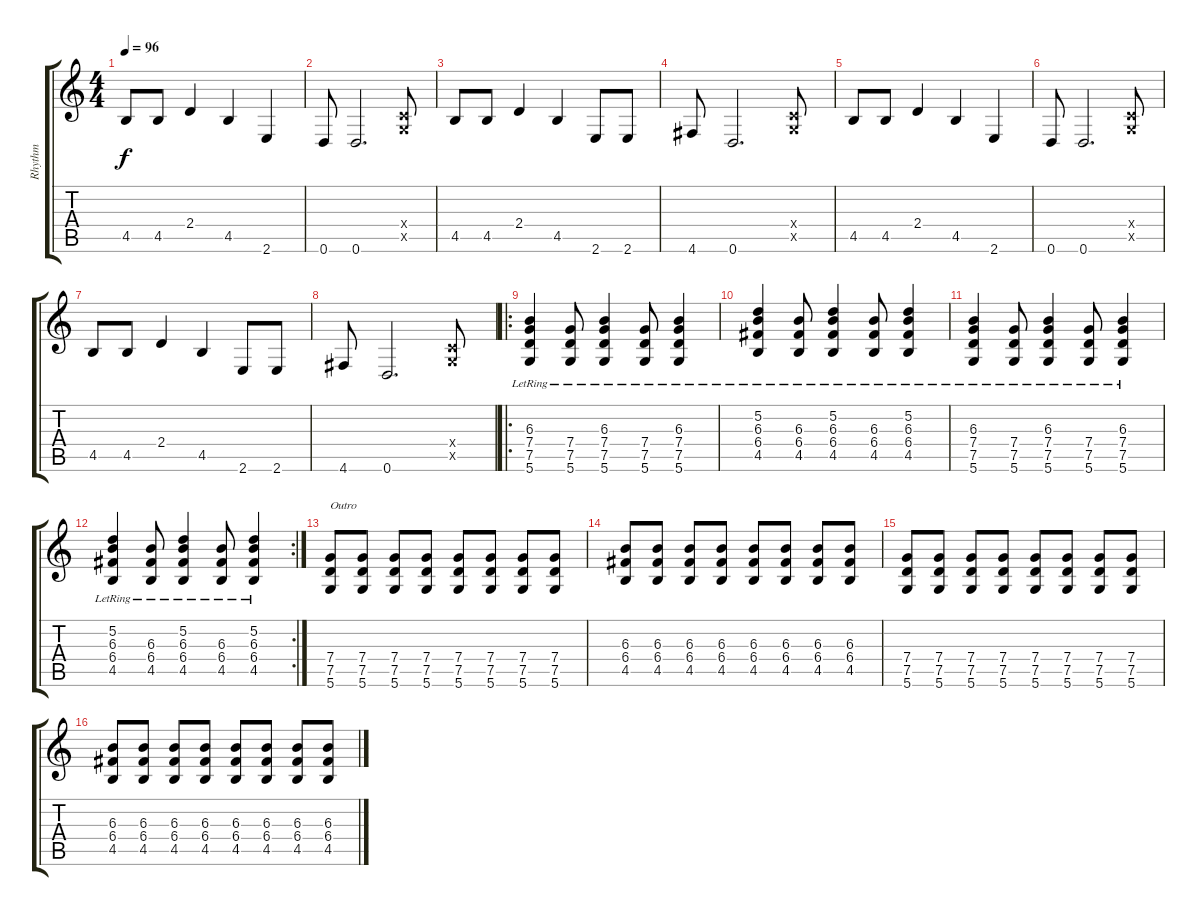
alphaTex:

\track ("Rhythm" "Rhythm") {instrument electricguitarclean}
\staff {score tabs}
\tuning (D4 A3 F3 C3 G2 D2) {hide}
\ts (4 4)
\tempo 96
\clef g2
\ks c
4.5.8{dy f} 4.5.8 2.4.4 4.5.4 2.6.4 |
0.6.8 0.6.2{d} (0.4{x} 0.5{x}).8 |
4.5.8 4.5.8 2.4.4 4.5.4 2.6.8 2.6.8 |
4.6.8 0.6.2{d} (0.4{x} 0.5{x}).8 |
4.5.8 4.5.8 2.4.4 4.5.4 2.6.4 |
0.6.8 0.6.2{d} (0.4{x} 0.5{x}).8 |
4.5.8 4.5.8 2.4.4 4.5.4 2.6.8 2.6.8 |
4.6.8 0.6.2{d} (0.4{x} 0.5{x}).8 |
\ro
(6.3{lr} 7.4{lr} 7.5{lr} 5.6{lr}).4 (7.4{lr} 7.5{lr} 5.6{lr}).8 (6.3{lr} 7.4{lr} 7.5{lr} 5.6{lr}).4 (7.4{lr} 7.5{lr} 5.6{lr}).8 (6.3{lr} 7.4{lr} 7.5{lr} 5.6{lr}).4 |
(5.2 6.3{lr} 6.4{lr} 4.5{lr}).4 (6.3 6.4{lr} 4.5{lr}).8 (5.2 6.3{lr} 6.4{lr} 4.5{lr}).4 (6.3 6.4{lr} 4.5{lr}).8 (5.2 6.3{lr} 6.4{lr} 4.5{lr}).4 |
(6.3{lr} 7.4{lr} 7.5{lr} 5.6{lr}).4 (7.4{lr} 7.5{lr} 5.6{lr}).8 (6.3{lr} 7.4{lr} 7.5{lr} 5.6{lr}).4 (7.4{lr} 7.5{lr} 5.6{lr}).8 (6.3{lr} 7.4{lr} 7.5{lr} 5.6{lr}).4 |
\rc 2
(5.2 6.3{lr} 6.4{lr} 4.5{lr}).4 (6.3 6.4{lr} 4.5{lr}).8 (5.2 6.3{lr} 6.4{lr} 4.5{lr}).4 (6.3 6.4{lr} 4.5{lr}).8 (5.2 6.3{lr} 6.4{lr} 4.5{lr}).4 |
(7.4 7.5 5.6).8{txt "Outro" instrument electricguitarclean} (7.4 7.5 5.6).8 (7.4 7.5 5.6).8 (7.4 7.5 5.6).8 (7.4 7.5 5.6).8 (7.4 7.5 5.6).8 (7.4 7.5 5.6).8 (7.4 7.5 5.6).8 |
(6.3 6.4 4.5).8 (6.3 6.4 4.5).8 (6.3 6.4 4.5).8 (6.3 6.4 4.5).8 (6.3 6.4 4.5).8 (6.3 6.4 4.5).8 (6.3 6.4 4.5).8 (6.3 6.4 4.5).8 |
(7.4 7.5 5.6).8{instrument electricguitarclean} (7.4 7.5 5.6).8 (7.4 7.5 5.6).8 (7.4 7.5 5.6).8 (7.4 7.5 5.6).8 (7.4 7.5 5.6).8 (7.4 7.5 5.6).8 (7.4 7.5 5.6).8 |
(6.3 6.4 4.5).8 (6.3 6.4 4.5).8 (6.3 6.4 4.5).8 (6.3 6.4 4.5).8 (6.3 6.4 4.5).8 (6.3 6.4 4.5).8 (6.3 6.4 4.5).8 (6.3 6.4 4.5).8
